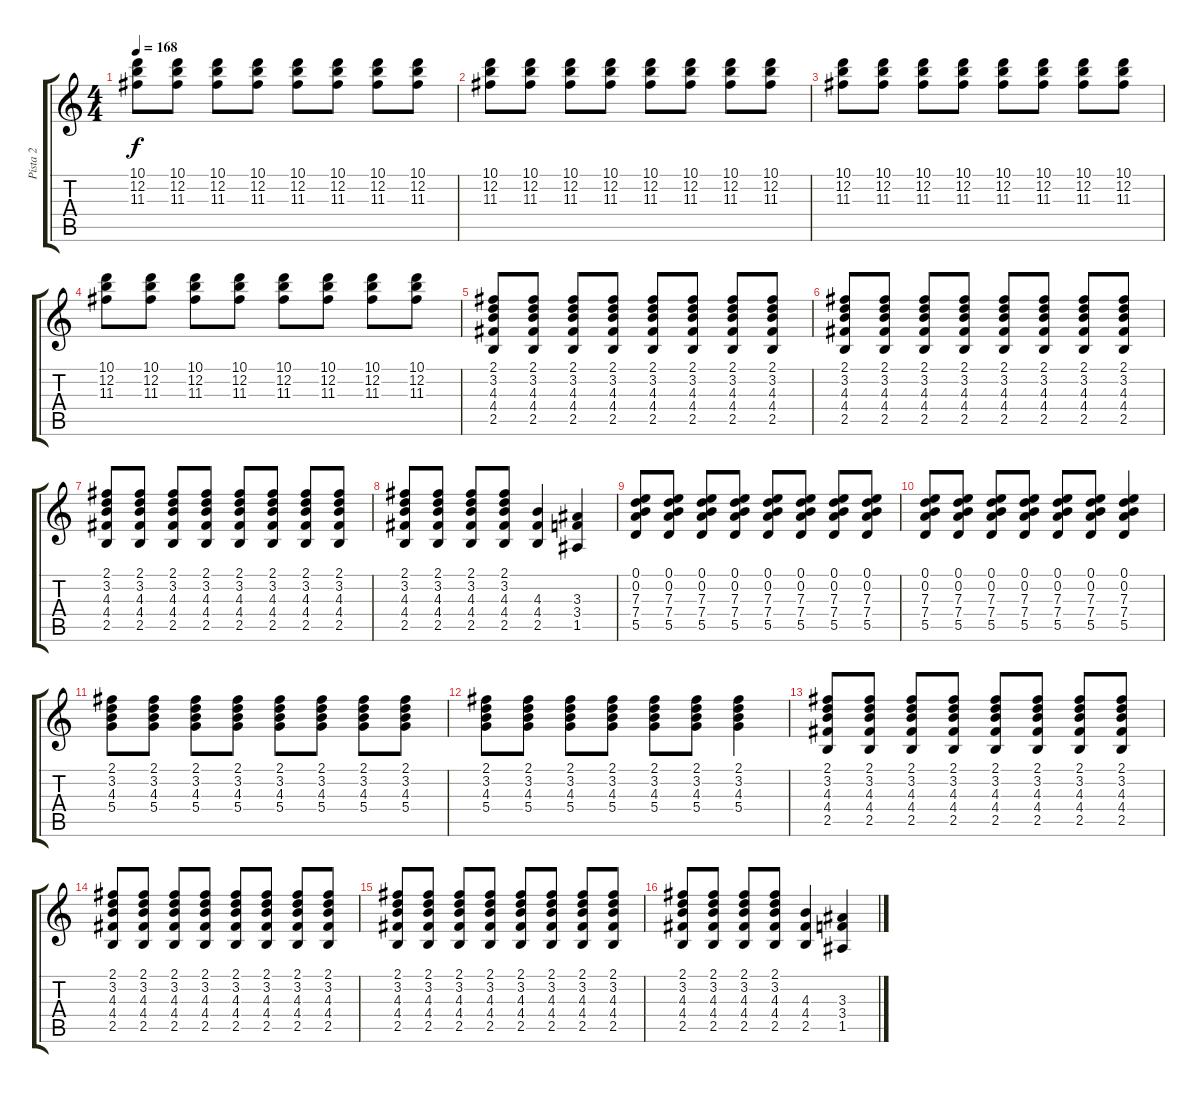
\track ("Pista 2" "Pista 2") {instrument overdrivenguitar}
\staff {score tabs}
\tuning (E4 B3 G3 D3 A2 E2) {hide}
\ts (4 4)
\tempo 168
\clef g2
\ks c
(10.1 12.2 11.3).8{dy f instrument overdrivenguitar} (10.1 12.2 11.3).8 (10.1 12.2 11.3).8 (10.1 12.2 11.3).8 (10.1 12.2 11.3).8 (10.1 12.2 11.3).8 (10.1 12.2 11.3).8 (10.1 12.2 11.3).8 |
(10.1 12.2 11.3).8 (10.1 12.2 11.3).8 (10.1 12.2 11.3).8 (10.1 12.2 11.3).8 (10.1 12.2 11.3).8 (10.1 12.2 11.3).8 (10.1 12.2 11.3).8 (10.1 12.2 11.3).8 |
(10.1 12.2 11.3).8 (10.1 12.2 11.3).8 (10.1 12.2 11.3).8 (10.1 12.2 11.3).8 (10.1 12.2 11.3).8 (10.1 12.2 11.3).8 (10.1 12.2 11.3).8 (10.1 12.2 11.3).8 |
(10.1 12.2 11.3).8 (10.1 12.2 11.3).8 (10.1 12.2 11.3).8 (10.1 12.2 11.3).8 (10.1 12.2 11.3).8 (10.1 12.2 11.3).8 (10.1 12.2 11.3).8 (10.1 12.2 11.3).8 |
(2.1 3.2 4.3 4.4 2.5).8 (2.1 3.2 4.3 4.4 2.5).8 (2.1 3.2 4.3 4.4 2.5).8 (2.1 3.2 4.3 4.4 2.5).8 (2.1 3.2 4.3 4.4 2.5).8 (2.1 3.2 4.3 4.4 2.5).8 (2.1 3.2 4.3 4.4 2.5).8 (2.1 3.2 4.3 4.4 2.5).8 |
(2.1 3.2 4.3 4.4 2.5).8 (2.1 3.2 4.3 4.4 2.5).8 (2.1 3.2 4.3 4.4 2.5).8 (2.1 3.2 4.3 4.4 2.5).8 (2.1 3.2 4.3 4.4 2.5).8 (2.1 3.2 4.3 4.4 2.5).8 (2.1 3.2 4.3 4.4 2.5).8 (2.1 3.2 4.3 4.4 2.5).8 |
(2.1 3.2 4.3 4.4 2.5).8 (2.1 3.2 4.3 4.4 2.5).8 (2.1 3.2 4.3 4.4 2.5).8 (2.1 3.2 4.3 4.4 2.5).8 (2.1 3.2 4.3 4.4 2.5).8 (2.1 3.2 4.3 4.4 2.5).8 (2.1 3.2 4.3 4.4 2.5).8 (2.1 3.2 4.3 4.4 2.5).8 |
(2.1 3.2 4.3 4.4 2.5).8 (2.1 3.2 4.3 4.4 2.5).8 (2.1 3.2 4.3 4.4 2.5).8 (2.1 3.2 4.3 4.4 2.5).8 (4.3 4.4 2.5).4 (3.3 3.4 1.5).4 |
(0.1 0.2 7.3 7.4 5.5).8 (0.1 0.2 7.3 7.4 5.5).8 (0.1 0.2 7.3 7.4 5.5).8 (0.1 0.2 7.3 7.4 5.5).8 (0.1 0.2 7.3 7.4 5.5).8 (0.1 0.2 7.3 7.4 5.5).8 (0.1 0.2 7.3 7.4 5.5).8 (0.1 0.2 7.3 7.4 5.5).8 |
(0.1 0.2 7.3 7.4 5.5).8 (0.1 0.2 7.3 7.4 5.5).8 (0.1 0.2 7.3 7.4 5.5).8 (0.1 0.2 7.3 7.4 5.5).8 (0.1 0.2 7.3 7.4 5.5).8 (0.1 0.2 7.3 7.4 5.5).8 (0.1 0.2 7.3 7.4 5.5).4 |
(2.1 3.2 4.3 5.4).8 (2.1 3.2 4.3 5.4).8 (2.1 3.2 4.3 5.4).8 (2.1 3.2 4.3 5.4).8 (2.1 3.2 4.3 5.4).8 (2.1 3.2 4.3 5.4).8 (2.1 3.2 4.3 5.4).8 (2.1 3.2 4.3 5.4).8 |
(2.1 3.2 4.3 5.4).8 (2.1 3.2 4.3 5.4).8 (2.1 3.2 4.3 5.4).8 (2.1 3.2 4.3 5.4).8 (2.1 3.2 4.3 5.4).8 (2.1 3.2 4.3 5.4).8 (2.1 3.2 4.3 5.4).4 |
(2.1 3.2 4.3 4.4 2.5).8 (2.1 3.2 4.3 4.4 2.5).8 (2.1 3.2 4.3 4.4 2.5).8 (2.1 3.2 4.3 4.4 2.5).8 (2.1 3.2 4.3 4.4 2.5).8 (2.1 3.2 4.3 4.4 2.5).8 (2.1 3.2 4.3 4.4 2.5).8 (2.1 3.2 4.3 4.4 2.5).8 |
(2.1 3.2 4.3 4.4 2.5).8 (2.1 3.2 4.3 4.4 2.5).8 (2.1 3.2 4.3 4.4 2.5).8 (2.1 3.2 4.3 4.4 2.5).8 (2.1 3.2 4.3 4.4 2.5).8 (2.1 3.2 4.3 4.4 2.5).8 (2.1 3.2 4.3 4.4 2.5).8 (2.1 3.2 4.3 4.4 2.5).8 |
(2.1 3.2 4.3 4.4 2.5).8 (2.1 3.2 4.3 4.4 2.5).8 (2.1 3.2 4.3 4.4 2.5).8 (2.1 3.2 4.3 4.4 2.5).8 (2.1 3.2 4.3 4.4 2.5).8 (2.1 3.2 4.3 4.4 2.5).8 (2.1 3.2 4.3 4.4 2.5).8 (2.1 3.2 4.3 4.4 2.5).8 |
(2.1 3.2 4.3 4.4 2.5).8 (2.1 3.2 4.3 4.4 2.5).8 (2.1 3.2 4.3 4.4 2.5).8 (2.1 3.2 4.3 4.4 2.5).8 (4.3 4.4 2.5).4 (3.3 3.4 1.5).4
